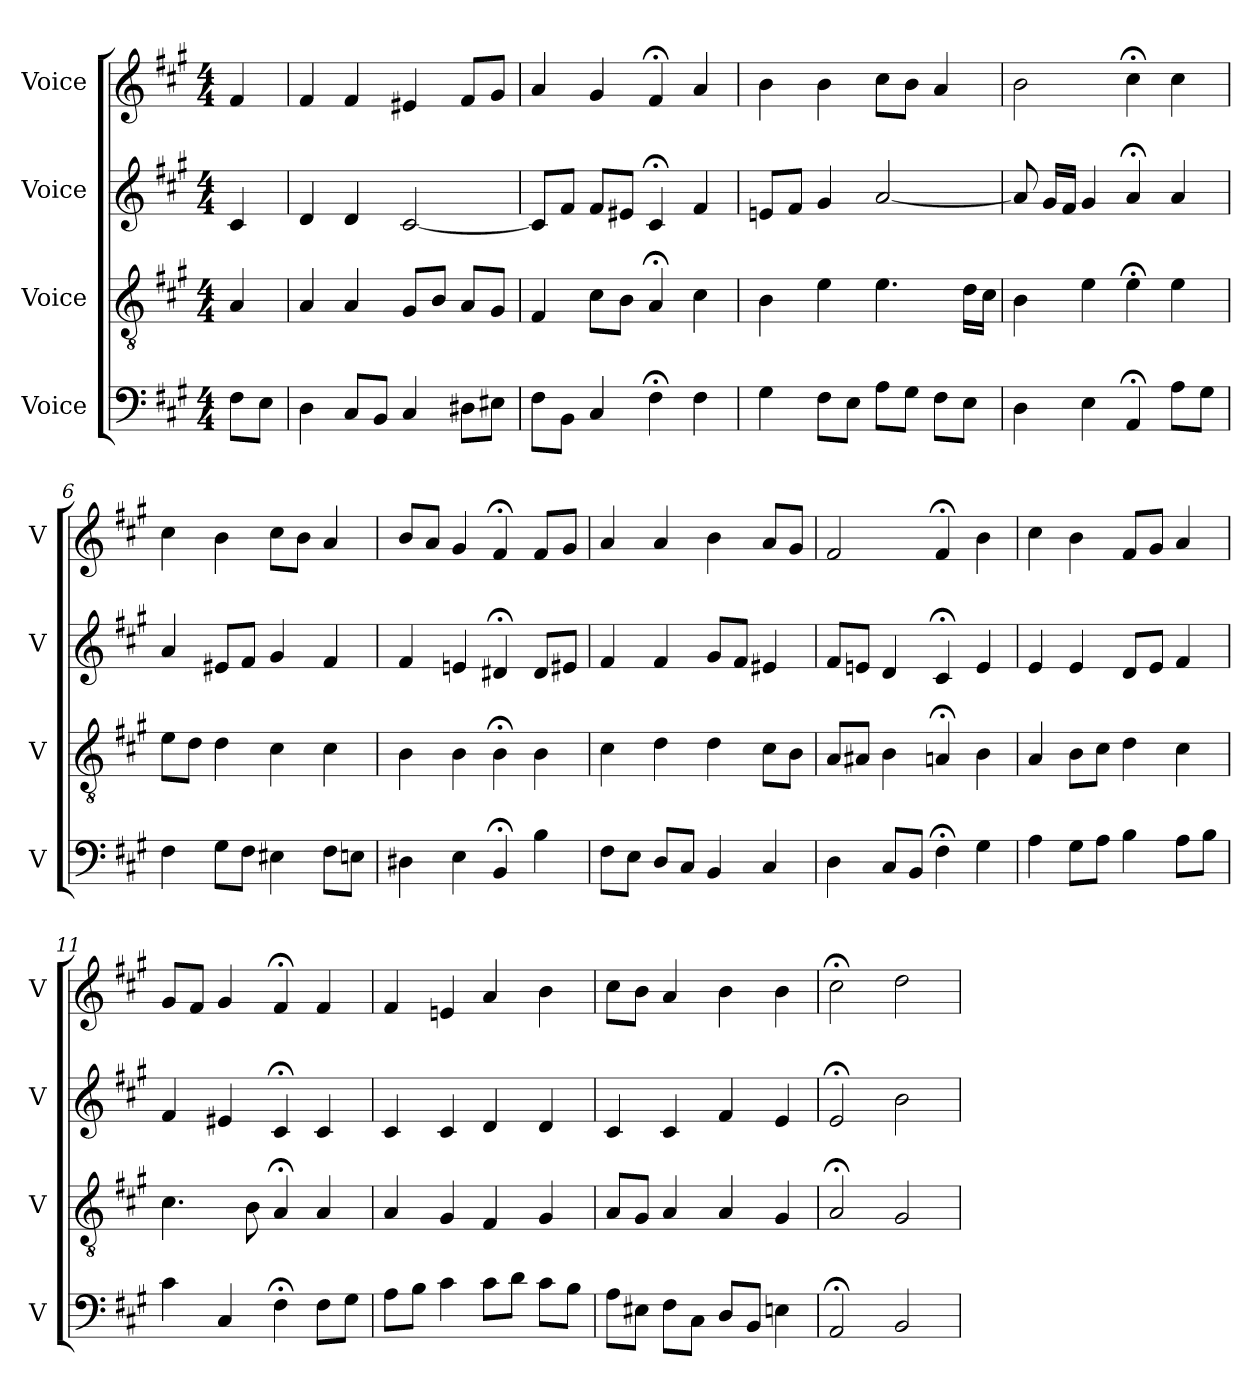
**kern	**kern	**kern	**kern
*part4	*part3	*part2	*part1
*staff4	*staff3	*staff2	*staff1
*I"Voice	*I"Voice	*I"Voice	*I"Voice
*I'V	*I'V	*I'V	*I'V
*clefF4	*clefGv2	*clefG2	*clefG2
*k[f#c#g#]	*k[f#c#g#]	*k[f#c#g#]	*k[f#c#g#]
*M4/4	*M4/4	*M4/4	*M4/4
*MM100	*MM100	*MM100	*MM100
=1	=1	=1	=1
8F#\L	4A/	4c#/	4f#/
8E\J	.	.	.
=2	=2	=2	=2
4D\	4A/	4d/	4f#/
8C#/L	4A/	4d/	4f#/
8BB/J	.	.	.
4C#/	8G#/L	[2c#/	4e#X/
.	8B/J	.	.
8D#X\L	8A/L	.	8f#/L
8E#X\J	8G#/J	.	8g#/J
=3	=3	=3	=3
8F#\L	4F#/	8c#/L]	4a/
8BB\J	.	8f#/J	.
4C#/	8c#\L	8f#/L	4g#/
.	8B\J	8e#X/J	.
4F#;\	4A;/	4c#;/	4f#;/
4F#\	4c#\	4f#/	4a/
=4	=4	=4	=4
4G#\	4B\	8en/L	4b\
.	.	8f#/J	.
8F#\L	4e\	4g#/	4b\
8E\J	.	.	.
8A\L	4.e\	[2a/	8cc#\L
8G#\J	.	.	8b\J
8F#\L	.	.	4a/
8E\J	16d\LL	.	.
.	16c#\JJ	.	.
=5	=5	=5	=5
4D\	4B\	8a/]	2b\
.	.	16g#/LL	.
.	.	16f#/JJ	.
4E\	4e\	4g#/	.
4AA;/	4e;\	4a;/	4cc#;\
8A\L	4e\	4a/	4cc#\
8G#\J	.	.	.
!!LO:LB:g=z
=6	=6	=6	=6
4F#\	8e\L	4a/	4cc#\
.	8d\J	.	.
8G#\L	4d\	8e#X/L	4b\
8F#\J	.	8f#/J	.
4E#X\	4c#\	4g#/	8cc#\L
.	.	.	8b\J
8F#\L	4c#\	4f#/	4a/
8En\J	.	.	.
=7	=7	=7	=7
4D#X\	4B\	4f#/	8b/L
.	.	.	8a/J
4E\	4B\	4en/	4g#/
4BB;/	4B;\	4d#X;/	4f#;/
4B\	4B\	8d#/L	8f#/L
.	.	8e#X/J	8g#/J
=8	=8	=8	=8
8F#\L	4c#\	4f#/	4a/
8E\J	.	.	.
8D/L	4d\	4f#/	4a/
8C#/J	.	.	.
4BB/	4d\	8g#/L	4b\
.	.	8f#/J	.
4C#/	8c#\L	4e#X/	8a/L
.	8B\J	.	8g#/J
=9	=9	=9	=9
4D\	8A/L	8f#/L	2f#/
.	8A#X/J	8en/J	.
8C#/L	4B\	4d/	.
8BB/J	.	.	.
4F#;\	4An;/	4c#;/	4f#;/
4G#\	4B\	4e/	4b\
=10	=10	=10	=10
4A\	4A/	4e/	4cc#\
8G#\L	8B\L	4e/	4b\
8A\J	8c#\J	.	.
4B\	4d\	8d/L	8f#/L
.	.	8e/J	8g#/J
8A\L	4c#\	4f#/	4a/
8B\J	.	.	.
!!LO:LB:g=z
=11	=11	=11	=11
4c#\	4.c#\	4f#/	8g#/L
.	.	.	8f#/J
4C#/	.	4e#X/	4g#/
.	8B\	.	.
4F#;\	4A;/	4c#;/	4f#;/
8F#\L	4A/	4c#/	4f#/
8G#\J	.	.	.
=12	=12	=12	=12
8A\L	4A/	4c#/	4f#/
8B\J	.	.	.
4c#\	4G#/	4c#/	4en/
8c#\L	4F#/	4d/	4a/
8d\J	.	.	.
8c#\L	4G#/	4d/	4b\
8B\J	.	.	.
=13	=13	=13	=13
8A\L	8A/L	4c#/	8cc#\L
8E#X\J	8G#/J	.	8b\J
8F#\L	4A/	4c#/	4a/
8C#\J	.	.	.
8D/L	4A/	4f#/	4b\
8BB/J	.	.	.
4En\	4G#/	4e/	4b\
=14	=14	=14	=14
2AA;/	2A;/	2e;/	2cc#;\
2BB/	2G#/	2b\	2dd\
=	=	=	=
*-	*-	*-	*-
